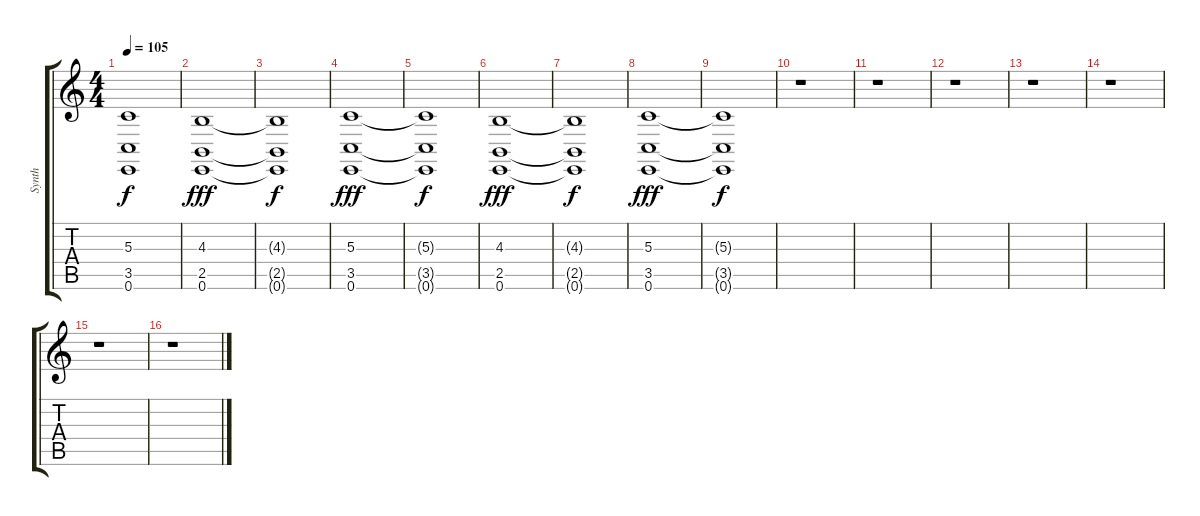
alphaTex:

\track ("Synth" "Synth") {instrument choiraahs}
\staff {score tabs}
\tuning (E4 B3 G3 D3 A2 E2) {hide}
\ts (4 4)
\tempo 105
\clef g2
\ks c
(5.3{t} 3.5{t} 0.6{t}).1{dy f} |
(4.3 2.5 0.6).1{dy fff} |
(4.3{t} 2.5{t} 0.6{t}).1{dy f} |
(5.3 3.5 0.6).1{dy fff} |
(5.3{t} 3.5{t} 0.6{t}).1{dy f} |
(4.3 2.5 0.6).1{dy fff} |
(4.3{t} 2.5{t} 0.6{t}).1{dy f} |
(5.3 3.5 0.6).1{dy fff} |
(5.3{t} 3.5{t} 0.6{t}).1{dy f} |
r.1 |
r.1 |
r.1 |
r.1 |
r.1 |
r.1 |
r.1
